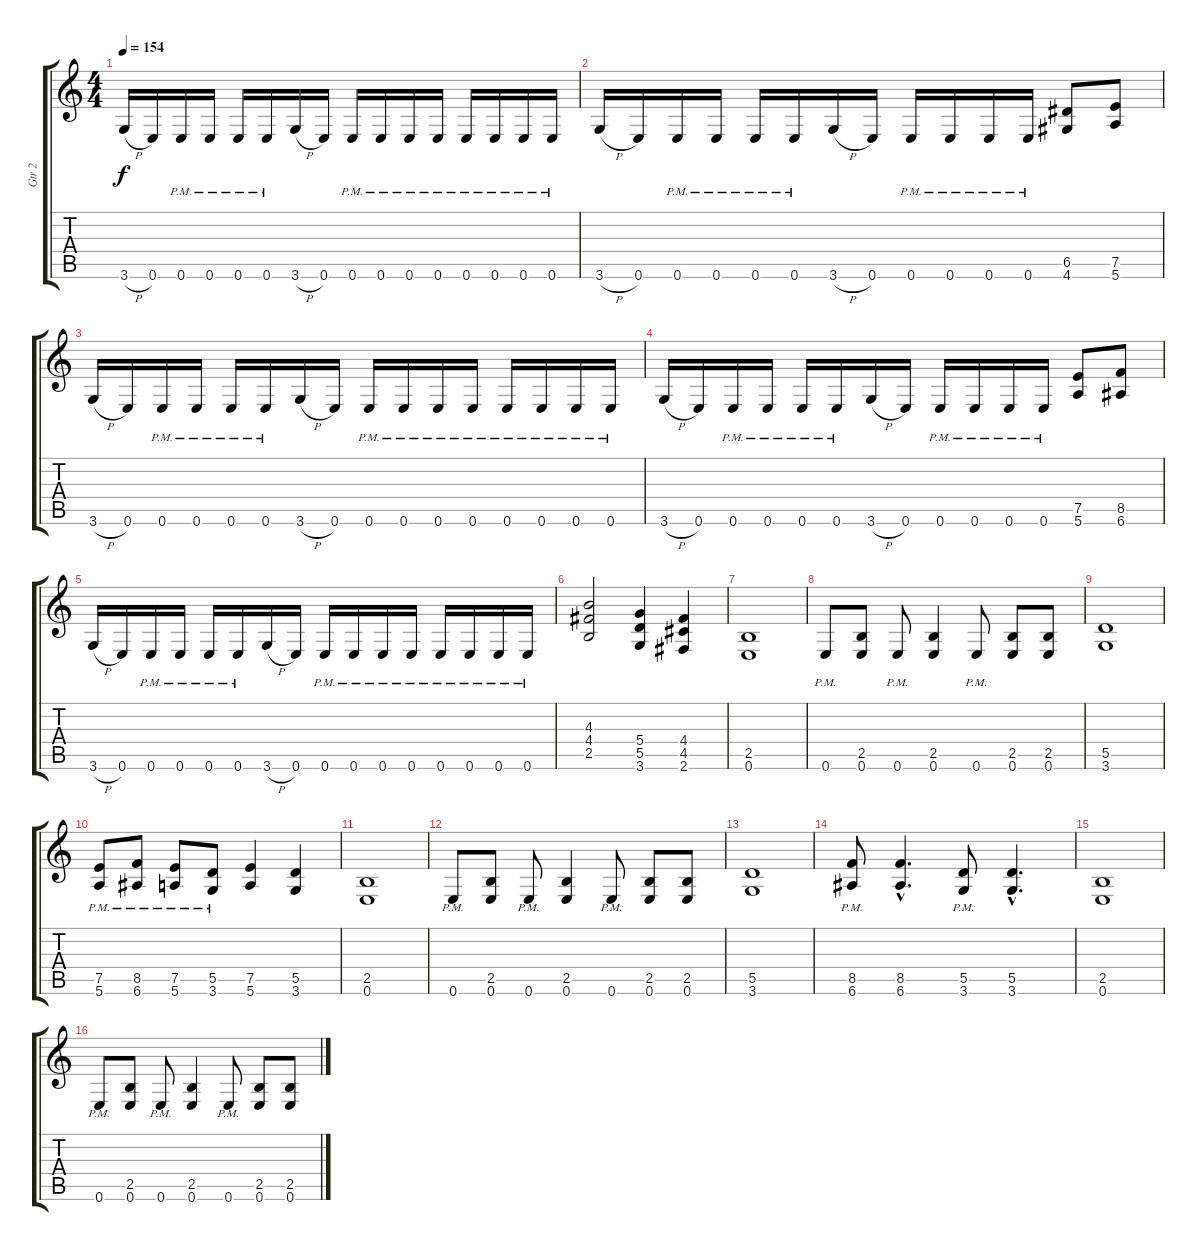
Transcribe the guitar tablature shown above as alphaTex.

\track ("Gtr 2" "Gtr 2") {instrument distortionguitar}
\staff {score tabs}
\tuning (E4 B3 G3 D3 A2 E2) {hide}
\ts (4 4)
\tempo 154
\clef g2
\ks c
3.6{h}.16{dy f} 0.6.16 0.6{pm}.16 0.6{pm}.16 0.6{pm}.16 0.6{pm}.16 3.6{h}.16 0.6.16 0.6{pm}.16 0.6{pm}.16 0.6{pm}.16 0.6{pm}.16 0.6{pm}.16 0.6{pm}.16 0.6{pm}.16 0.6{pm}.16 |
3.6{h}.16 0.6.16 0.6{pm}.16 0.6{pm}.16 0.6{pm}.16 0.6{pm}.16 3.6{h}.16 0.6.16 0.6{pm}.16 0.6{pm}.16 0.6{pm}.16 0.6{pm}.16 (6.5 4.6).8 (7.5 5.6).8 |
3.6{h}.16 0.6.16 0.6{pm}.16 0.6{pm}.16 0.6{pm}.16 0.6{pm}.16 3.6{h}.16 0.6.16 0.6{pm}.16 0.6{pm}.16 0.6{pm}.16 0.6{pm}.16 0.6{pm}.16 0.6{pm}.16 0.6{pm}.16 0.6{pm}.16 |
3.6{h}.16 0.6.16 0.6{pm}.16 0.6{pm}.16 0.6{pm}.16 0.6{pm}.16 3.6{h}.16 0.6.16 0.6{pm}.16 0.6{pm}.16 0.6{pm}.16 0.6{pm}.16 (7.5 5.6).8 (8.5 6.6).8 |
3.6{h}.16 0.6.16 0.6{pm}.16 0.6{pm}.16 0.6{pm}.16 0.6{pm}.16 3.6{h}.16 0.6.16 0.6{pm}.16 0.6{pm}.16 0.6{pm}.16 0.6{pm}.16 0.6{pm}.16 0.6{pm}.16 0.6{pm}.16 0.6{pm}.16 |
(4.3 4.4 2.5).2 (5.4 5.5 3.6).4 (4.4 4.5 2.6).4 |
(2.5 0.6).1 |
0.6{pm}.8 (2.5 0.6).8 0.6{pm}.8 (2.5 0.6).4 0.6{pm}.8 (2.5 0.6).8 (2.5 0.6).8 |
(5.5 3.6).1 |
(7.5{pm} 5.6{pm}).8 (8.5{pm} 6.6{pm}).8 (7.5{pm} 5.6{pm}).8 (5.5{pm} 3.6{pm}).8 (7.5 5.6).4 (5.5 3.6).4 |
(2.5 0.6).1 |
0.6{pm}.8 (2.5 0.6).8 0.6{pm}.8 (2.5 0.6).4 0.6{pm}.8 (2.5 0.6).8 (2.5 0.6).8 |
(5.5 3.6).1 |
(8.5{pm} 6.6{pm}).8 (8.5{hac} 6.6{hac}).4{d} (5.5{pm} 3.6{pm}).8 (5.5{hac} 3.6{hac}).4{d} |
(2.5 0.6).1 |
0.6{pm}.8 (2.5 0.6).8 0.6{pm}.8 (2.5 0.6).4 0.6{pm}.8 (2.5 0.6).8 (2.5 0.6).8
